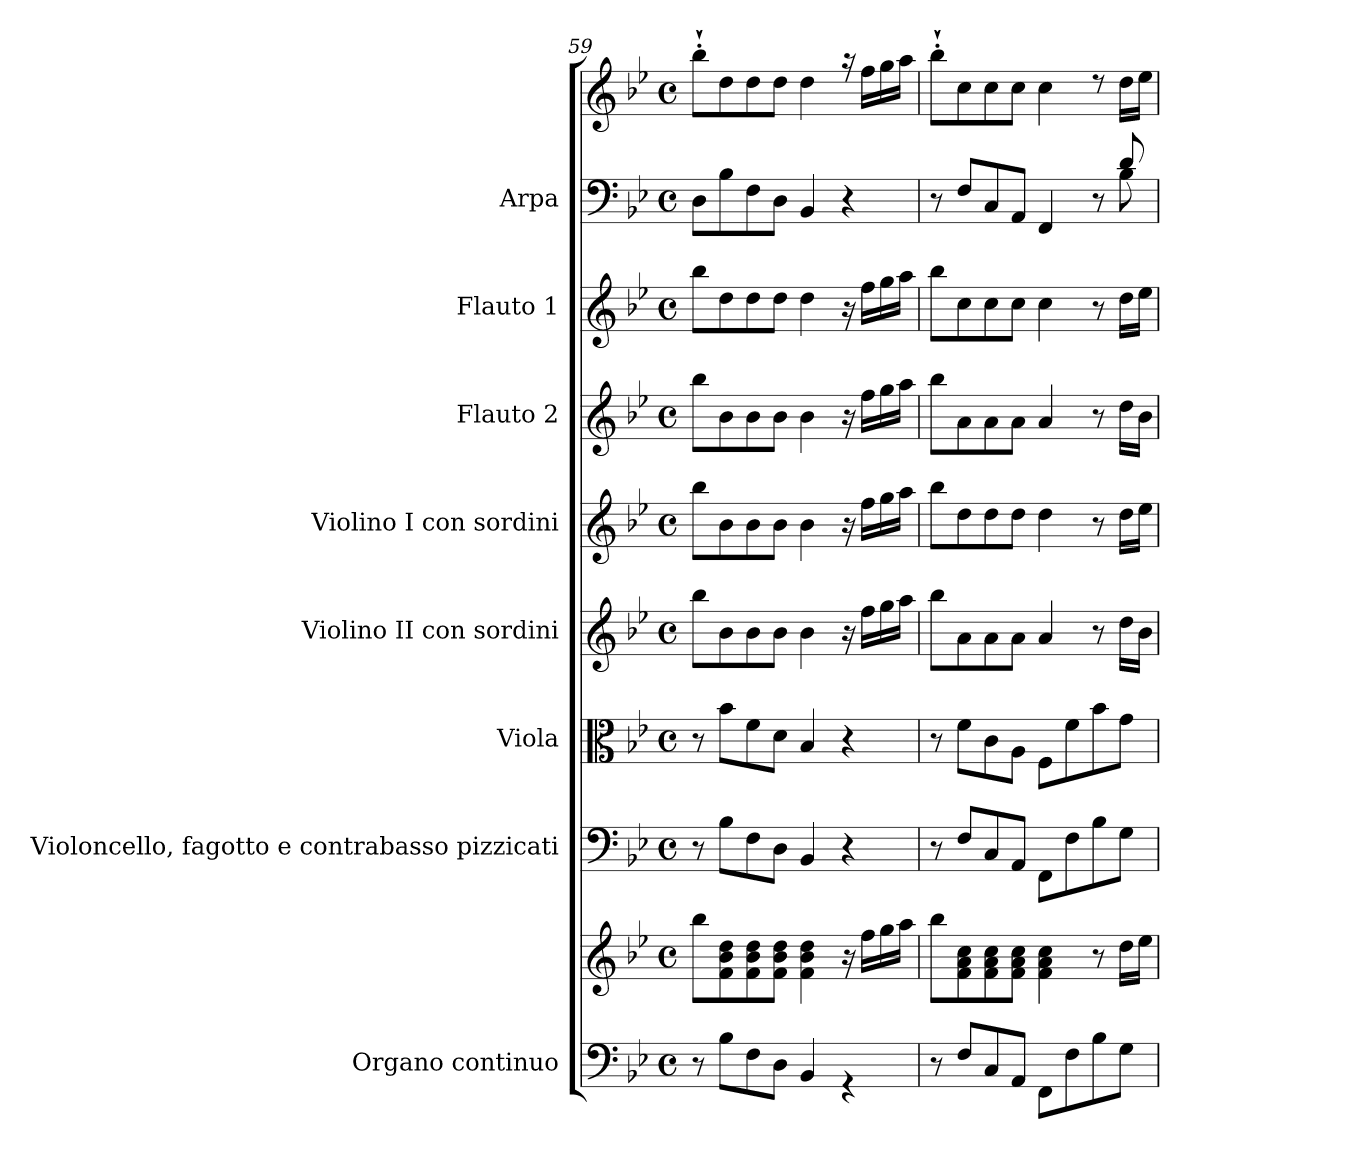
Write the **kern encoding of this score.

**kern	**kern	**kern	**kern	**kern	**kern	**kern	**kern	**kern	**kern
*part8	*part8	*part7	*part6	*part5	*part4	*part3	*part2	*part1	*part1
*staff10	*staff9	*staff8	*staff7	*staff6	*staff5	*staff4	*staff3	*staff2	*staff1
*I"Organo  continuo	*	*I"Violoncello, fagotto e contrabasso pizzicati	*I"Viola	*I"Violino II con sordini	*I"Violino I  con sordini	*I"Flauto 2	*I"Flauto 1	*I"Arpa	*
*I'Org.  cont.	*	*I'Vlc	*I'Va	*I'Vln. 2	*I'Vln. I	*I'Fl. 2	*I'Fl.1	*I'Arpa	*
*clefF4	*clefG2	*clefF4	*clefC3	*clefG2	*clefG2	*clefG2	*clefG2	*clefF4	*clefG2
*k[b-e-]	*k[b-e-]	*k[b-e-]	*k[b-e-]	*k[b-e-]	*k[b-e-]	*k[b-e-]	*k[b-e-]	*k[b-e-]	*k[b-e-]
*M4/4	*M4/4	*M4/4	*M4/4	*M4/4	*M4/4	*M4/4	*M4/4	*M4/4	*M4/4
*met(c)	*met(c)	*met(c)	*met(c)	*met(c)	*met(c)	*met(c)	*met(c)	*met(c)	*met(c)
=59	=59	=59	=59	=59	=59	=59	=59	=59	=59
*^	*	*	*	*	*	*	*	*	*^
8r	2..ryy	8bb-\L	8r	8r	8bb-\L	8bb-\L	8bb-\L	8bb-\L	8D\L	8bb-'`\L	1ryy
8B-\L	.	8f\ 8b-\ 8dd\	8B-\L	8b-\L	8b-\	8b-\	8b-\	8dd\	8B-\	8dd\	.
8F\	.	8f\ 8b-\ 8dd\	8F\	8f\	8b-\	8b-\	8b-\	8dd\	8F\	8dd\	.
8D\J	.	8f\ 8b-\ 8dd\J	8D\J	8d\J	8b-\J	8b-\J	8b-\J	8dd\J	8D\J	8dd\J	.
4BB-/	.	4f\ 4b-\ 4dd\	4BB-/	4B-/	4b-\	4b-\	4b-\	4dd\	4BB-/	4dd\	.
4rGG	.	16r	4r	4r	16r	16r	16r	16r	4r	16r	.
.	.	16ff\LL	.	.	16ff\LL	16ff\LL	16ff\LL	16ff\LL	.	16ff\LL	.
.	8ryy	16gg\	.	.	16gg\	16gg\	16gg\	16gg\	.	16gg\	.
.	.	16aa\JJ	.	.	16aa\JJ	16aa\JJ	16aa\JJ	16aa\JJ	.	16aa\JJ	.
!!LO:LB:g=z	!!
=60	=60	=60	=60	=60	=60	=60	=60	=60	=60	=60	=60
*	*	*	*	*	*	*	*	*	*^	*	*
8r	2..ryy	8bb-\L	8r	8r	8bb-\L	8bb-\L	8bb-\L	8bb-\L	8r	2..ryy	8bb-'`\L	1ryy
8F/L	.	8f\ 8a\ 8cc\	8F/L	8f\L	8a\	8dd\	8a\	8cc\	8F/L	.	8cc\	.
8C/	.	8f\ 8a\ 8cc\	8C/	8c\	8a\	8dd\	8a\	8cc\	8C/	.	8cc\	.
8AA/J	.	8f\ 8a\ 8cc\J	8AA/J	8A\J	8a\J	8dd\J	8a\J	8cc\J	8AA/J	.	8cc\J	.
8FF\L	.	4f\ 4a\ 4cc\	8FF\L	8F\L	4a/	4dd\	4a/	4cc\	4FF/	.	4cc\	.
8F\	.	.	8F\	8f\	.	.	.	.	.	.	.	.
8B-\	.	8r	8B-\	8b-\	8r	8r	8r	8r	8r	.	8r	.
8G\J	8ryy	16dd\LL	8G\J	8g\J	16dd\LL	16dd\LL	16dd\LL	16dd\LL	8d/	8B-\	16dd\LL	.
.	.	16ee-\JJ	.	.	16b-\JJ	16ee-\JJ	16b-\JJ	16ee-\JJ	.	.	16ee-\JJ	.
*	*	*	*	*	*	*	*	*	*v	*v	*	*
*v	*v	*	*	*	*	*	*	*	*	*v	*v
=	=	=	=	=	=	=	=	=	=
*-	*-	*-	*-	*-	*-	*-	*-	*-	*-
